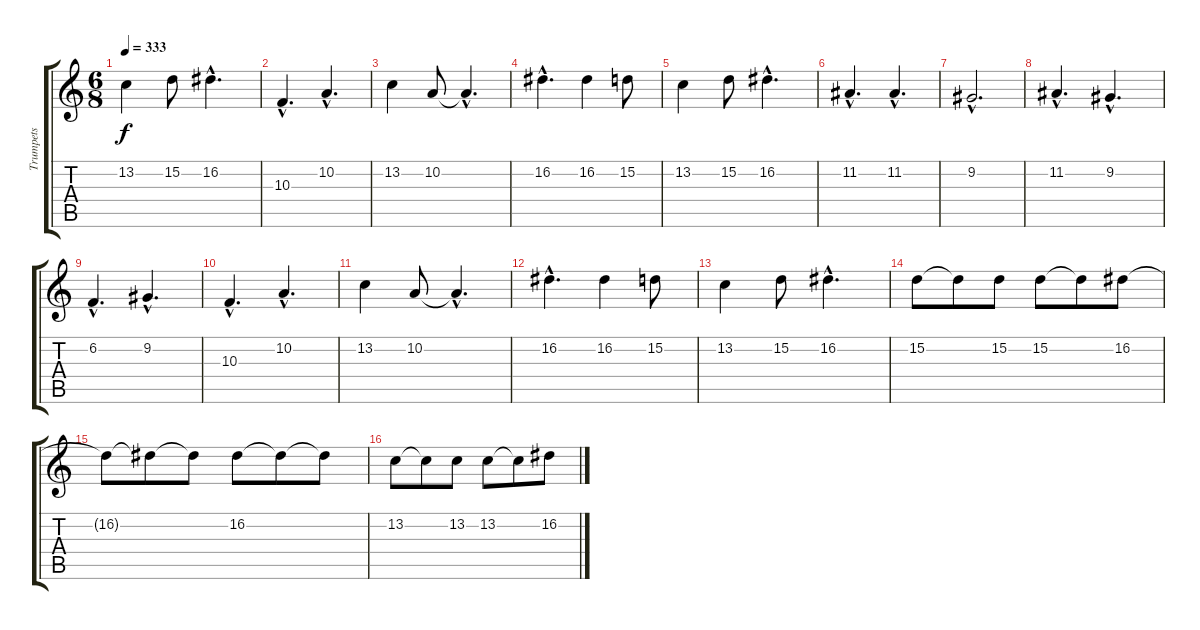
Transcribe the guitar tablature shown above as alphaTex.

\track ("Trumpets" "Trumpets") {instrument trumpet}
\staff {score tabs}
\tuning (E4 B3 G3 D3 A2 E2) {hide}
\ts (6 8)
\tempo 333
\clef g2
\ks c
13.2.4{dy f} 15.2.8 16.2{hac}.4{d} |
10.3{hac}.4{d} 10.2{hac}.4{d} |
13.2.4 10.2.8 10.2{hac t}.4{d} |
16.2{hac}.4{d} 16.2.4 15.2.8 |
13.2.4 15.2.8 16.2{hac}.4{d} |
11.2{hac}.4{d} 11.2{hac}.4{d} |
9.2{hac}.2{d} |
11.2{hac}.4{d} 9.2{hac}.4{d} |
6.2{hac}.4{d} 9.2{hac}.4{d} |
10.3{hac}.4{d} 10.2{hac}.4{d} |
13.2.4 10.2.8 10.2{hac t}.4{d} |
16.2{hac}.4{d} 16.2.4 15.2.8 |
13.2.4 15.2.8 16.2{hac}.4{d} |
15.2.8 15.2{t}.8 15.2.8 15.2.8 15.2{t}.8 16.2.8 |
16.2{t}.8 16.2{t}.8 16.2{t}.8 16.2.8 16.2{t}.8 16.2{t}.8 |
13.2.8 13.2{t}.8 13.2.8 13.2.8 13.2{t}.8 16.2.8
